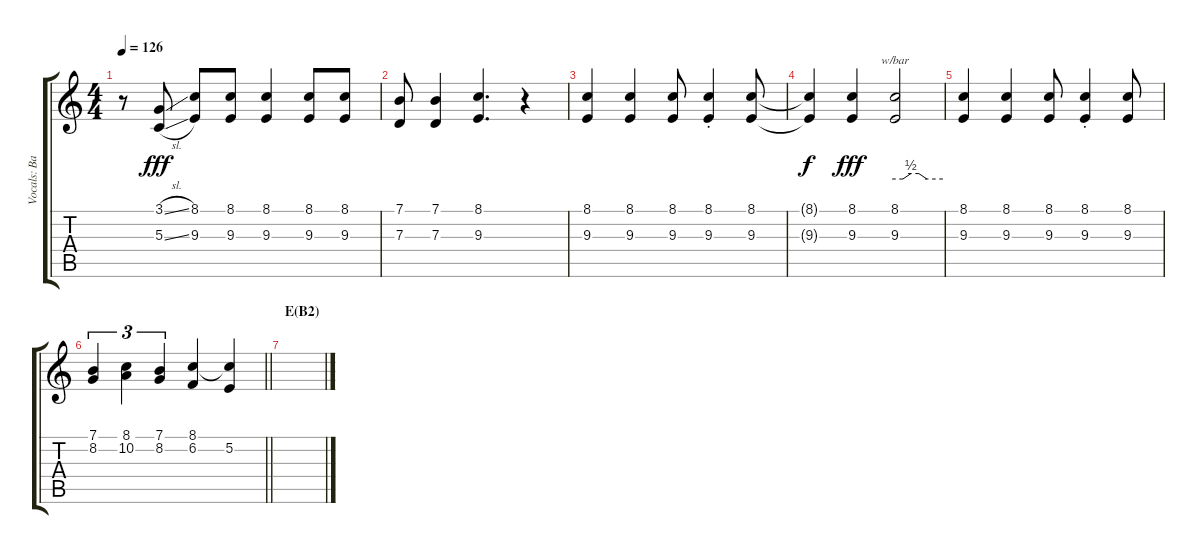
\track ("Vocals: Band" "Vocals: Ba") {instrument choiraahs}
\staff {score tabs}
\tuning (E4 B3 G3 D3 A2 E2) {hide}
\ts (4 4)
\tempo 126
\clef g2
\ks c
r.8{dy fff} (3.1{sl} 5.3{sl}).8 (8.1 9.3).8 (8.1 9.3).8 (8.1 9.3).4 (8.1 9.3).8 (8.1 9.3).8 |
(7.1 7.3).8 (7.1 7.3).4 (8.1 9.3).4{d} r.4 |
(8.1 9.3).4 (8.1 9.3).4 (8.1 9.3).8 (8.1{st} 9.3{st}).4 (8.1 9.3).8 |
(8.1{t} 9.3{t}).4{dy f} (8.1 9.3).4{dy fff} (8.1 9.3).2{tbe (custom default 0 0 10 0 20 2 30 2 40 0 60 0)} |
(8.1 9.3).4 (8.1 9.3).4 (8.1 9.3).8 (8.1{st} 9.3{st}).4 (8.1 9.3).8 |
\barLineRight lightlight
(7.1 8.2).4{tu (3 2)} (8.1 10.2).4{tu (3 2)} (7.1 8.2).4{tu (3 2)} (8.1 6.2).4 (8.1{t} 5.2).4 |
\section ("" "E(B2)")
